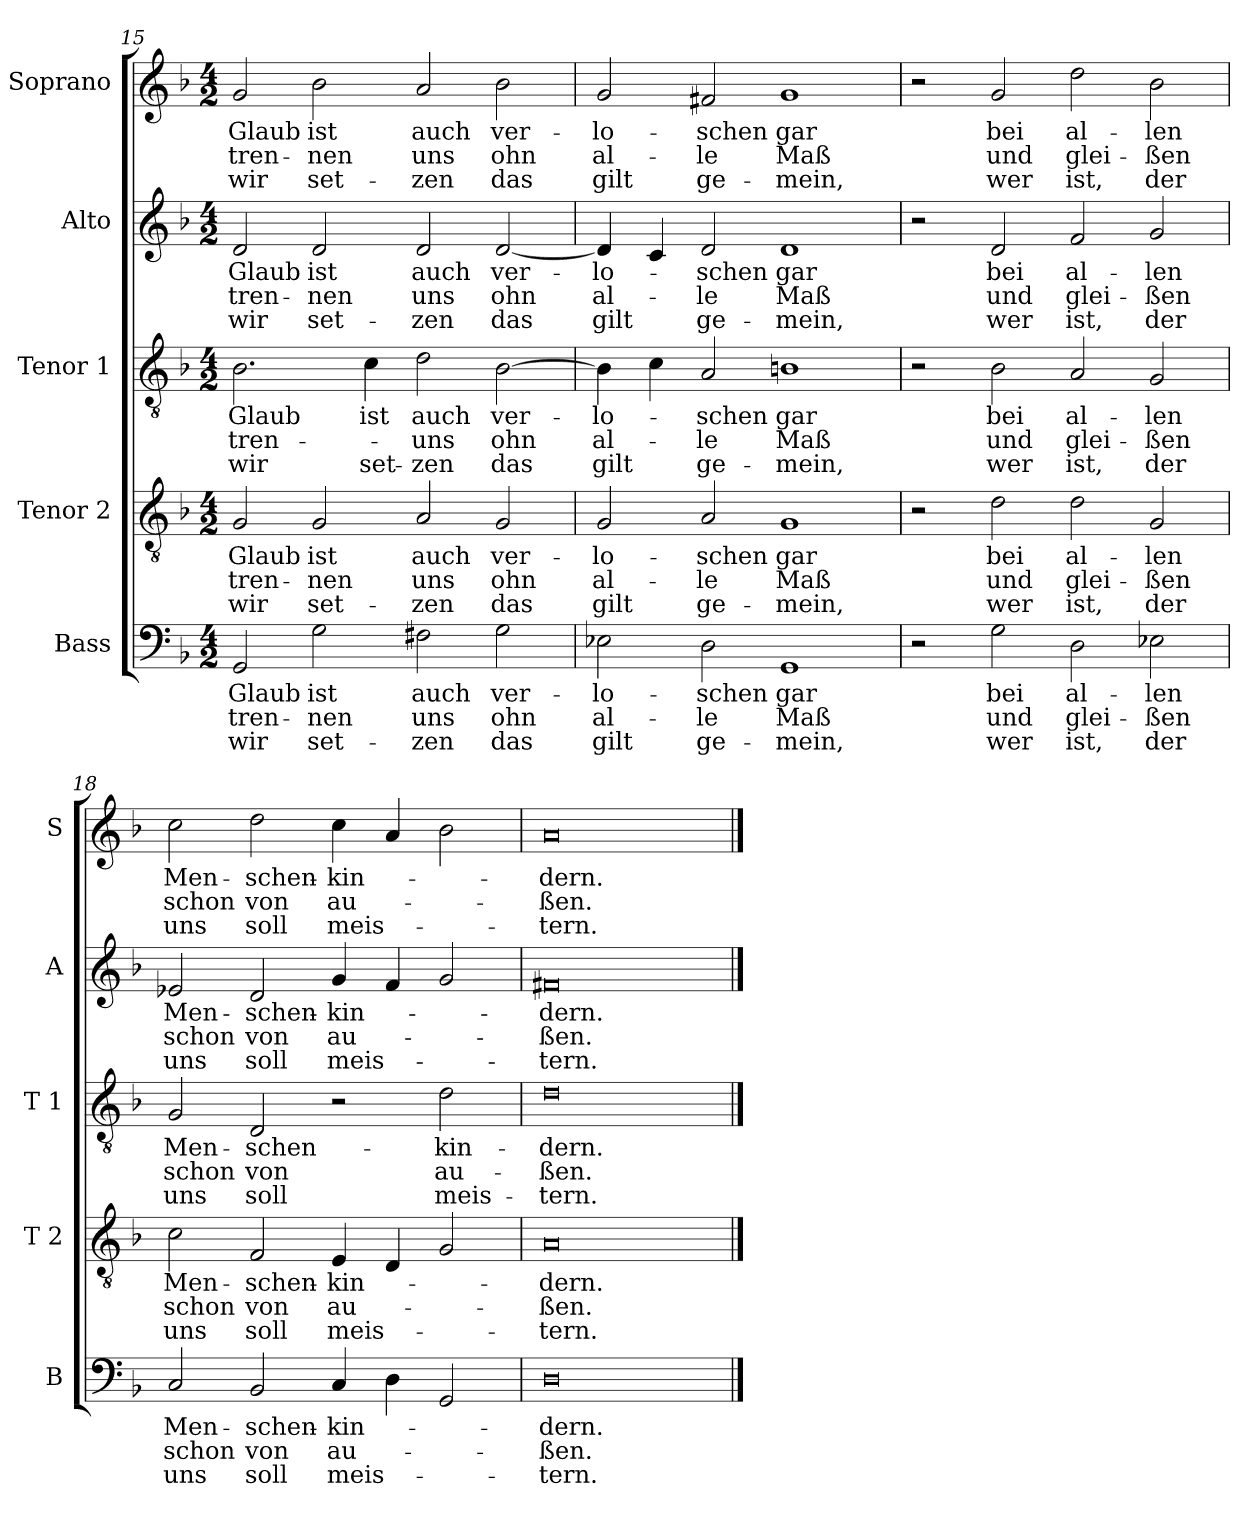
**kern	**text	**text	**text	**kern	**text	**text	**text	**kern	**text	**text	**text	**kern	**text	**text	**text	**kern	**text	**text	**text
*part5	*part5	*part5	*part5	*part4	*part4	*part4	*part4	*part3	*part3	*part3	*part3	*part2	*part2	*part2	*part2	*part1	*part1	*part1	*part1
*staff5	*staff5	*staff5	*staff5	*staff4	*staff4	*staff4	*staff4	*staff3	*staff3	*staff3	*staff3	*staff2	*staff2	*staff2	*staff2	*staff1	*staff1	*staff1	*staff1
*I"Bass	*	*	*	*I"Tenor 2	*	*	*	*I"Tenor 1	*	*	*	*I"Alto	*	*	*	*I"Soprano	*	*	*
*I'B	*	*	*	*I'T 2	*	*	*	*I'T 1	*	*	*	*I'A	*	*	*	*I'S	*	*	*
*clefF4	*	*	*	*clefGv2	*	*	*	*clefGv2	*	*	*	*clefG2	*	*	*	*clefG2	*	*	*
*k[b-]	*	*	*	*k[b-]	*	*	*	*k[b-]	*	*	*	*k[b-]	*	*	*	*k[b-]	*	*	*
*F:	*	*	*	*F:	*	*	*	*F:	*	*	*	*F:	*	*	*	*F:	*	*	*
*M4/2	*	*	*	*M4/2	*	*	*	*M4/2	*	*	*	*M4/2	*	*	*	*M4/2	*	*	*
=15	=15	=15	=15	=15	=15	=15	=15	=15	=15	=15	=15	=15	=15	=15	=15	=15	=15	=15	=15
!	!LO:LY:b	!LO:LY:b	!LO:LY:b	!	!LO:LY:b	!LO:LY:b	!LO:LY:b	!	!LO:LY:b	!LO:LY:b	!LO:LY:b	!	!LO:LY:b	!LO:LY:b	!LO:LY:b	!	!LO:LY:b	!LO:LY:b	!LO:LY:b
2GG/	Glaub	tren-	wir	2G/	Glaub	tren-	wir	2.B-\	Glaub	tren-	wir	2d/	Glaub	tren-	wir	2g/	Glaub	tren-	wir
!	!LO:LY:b	!LO:LY:b	!LO:LY:b	!	!LO:LY:b	!LO:LY:b	!LO:LY:b	!	!	!	!	!	!LO:LY:b	!LO:LY:b	!LO:LY:b	!	!LO:LY:b	!LO:LY:b	!LO:LY:b
2G\	ist	-nen	set-	2G/	ist	-nen	set-	.	.	.	.	2d/	ist	-nen	set-	2b-\	ist	-nen	set-
!	!	!	!	!	!	!	!	!	!LO:LY:b	!	!LO:LY:b	!	!	!	!	!	!	!	!
.	.	.	.	.	.	.	.	4c\	ist	.	set-	.	.	.	.	.	.	.	.
!	!LO:LY:b	!LO:LY:b	!LO:LY:b	!	!LO:LY:b	!LO:LY:b	!LO:LY:b	!	!LO:LY:b	!LO:LY:b	!LO:LY:b	!	!LO:LY:b	!LO:LY:b	!LO:LY:b	!	!LO:LY:b	!LO:LY:b	!LO:LY:b
2F#X\	auch	uns	-zen	2A/	auch	uns	-zen	2d\	auch	-uns	-zen	2d/	auch	uns	-zen	2a/	auch	uns	-zen
!	!LO:LY:b	!LO:LY:b	!LO:LY:b	!	!LO:LY:b	!LO:LY:b	!LO:LY:b	!	!LO:LY:b	!LO:LY:b	!LO:LY:b	!	!LO:LY:b	!LO:LY:b	!LO:LY:b	!	!LO:LY:b	!LO:LY:b	!LO:LY:b
2G\	ver-	ohn	das	2G/	ver-	ohn	das	[2B-\	ver-	ohn	das	[2d/	ver-	ohn	das	2b-\	ver-	ohn	das
=16	=16	=16	=16	=16	=16	=16	=16	=16	=16	=16	=16	=16	=16	=16	=16	=16	=16	=16	=16
!	!LO:LY:b	!LO:LY:b	!LO:LY:b	!	!LO:LY:b	!LO:LY:b	!LO:LY:b	!	!LO:LY:b	!LO:LY:b	!LO:LY:b	!	!LO:LY:b	!LO:LY:b	!LO:LY:b	!	!LO:LY:b	!LO:LY:b	!LO:LY:b
2E-X\	-lo-	al-	gilt	2G/	-lo-	al-	gilt	4B-\]	-lo-	al-	gilt	4d/]	-lo-	al-	gilt	2g/	-lo-	al-	gilt
.	.	.	.	.	.	.	.	4c\	.	.	.	4c/	.	.	.	.	.	.	.
!	!LO:LY:b	!LO:LY:b	!LO:LY:b	!	!LO:LY:b	!LO:LY:b	!LO:LY:b	!	!LO:LY:b	!LO:LY:b	!LO:LY:b	!	!LO:LY:b	!LO:LY:b	!LO:LY:b	!	!LO:LY:b	!LO:LY:b	!LO:LY:b
2D\	-schen	-le	ge-	2A/	-schen	-le	ge-	2A/	-schen	-le	ge-	2d/	-schen	-le	ge-	2f#X/	-schen	-le	ge-
!	!LO:LY:b	!LO:LY:b	!LO:LY:b	!	!LO:LY:b	!LO:LY:b	!LO:LY:b	!	!LO:LY:b	!LO:LY:b	!LO:LY:b	!	!LO:LY:b	!LO:LY:b	!LO:LY:b	!	!LO:LY:b	!LO:LY:b	!LO:LY:b
1GG	gar	Maß	-mein,	1G	gar	Maß	-mein,	1Bn	gar	Maß	-mein,	1d	gar	Maß	-mein,	1g	gar	Maß	-mein,
=17	=17	=17	=17	=17	=17	=17	=17	=17	=17	=17	=17	=17	=17	=17	=17	=17	=17	=17	=17
2r	.	.	.	2r	.	.	.	2r	.	.	.	2r	.	.	.	2r	.	.	.
!	!LO:LY:b	!LO:LY:b	!LO:LY:b	!	!LO:LY:b	!LO:LY:b	!LO:LY:b	!	!LO:LY:b	!LO:LY:b	!LO:LY:b	!	!LO:LY:b	!LO:LY:b	!LO:LY:b	!	!LO:LY:b	!LO:LY:b	!LO:LY:b
2G\	bei	und	wer	2d\	bei	und	wer	2B-\	bei	und	wer	2d/	bei	und	wer	2g/	bei	und	wer
!	!LO:LY:b	!LO:LY:b	!LO:LY:b	!	!LO:LY:b	!LO:LY:b	!LO:LY:b	!	!LO:LY:b	!LO:LY:b	!LO:LY:b	!	!LO:LY:b	!LO:LY:b	!LO:LY:b	!	!LO:LY:b	!LO:LY:b	!LO:LY:b
2D\	al-	glei-	ist,	2d\	al-	glei-	ist,	2A/	al-	glei-	ist,	2f/	al-	glei-	ist,	2dd\	al-	glei-	ist,
!	!LO:LY:b	!LO:LY:b	!LO:LY:b	!	!LO:LY:b	!LO:LY:b	!LO:LY:b	!	!LO:LY:b	!LO:LY:b	!LO:LY:b	!	!LO:LY:b	!LO:LY:b	!LO:LY:b	!	!LO:LY:b	!LO:LY:b	!LO:LY:b
2E-X\	-len	-ßen	der	2G/	-len	-ßen	der	2G/	-len	-ßen	der	2g/	-len	-ßen	der	2b-\	-len	-ßen	der
!!LO:LB:g=z
=18	=18	=18	=18	=18	=18	=18	=18	=18	=18	=18	=18	=18	=18	=18	=18	=18	=18	=18	=18
!	!LO:LY:b	!LO:LY:b	!LO:LY:b	!	!LO:LY:b	!LO:LY:b	!LO:LY:b	!	!LO:LY:b	!LO:LY:b	!LO:LY:b	!	!LO:LY:b	!LO:LY:b	!LO:LY:b	!	!LO:LY:b	!LO:LY:b	!LO:LY:b
2C/	Men-	schon	uns	2c\	Men-	schon	uns	2G/	Men-	schon	uns	2e-X/	Men-	schon	uns	2cc\	Men-	schon	uns
!	!LO:LY:b	!LO:LY:b	!LO:LY:b	!	!LO:LY:b	!LO:LY:b	!LO:LY:b	!	!LO:LY:b	!LO:LY:b	!LO:LY:b	!	!LO:LY:b	!LO:LY:b	!LO:LY:b	!	!LO:LY:b	!LO:LY:b	!LO:LY:b
2BB-/	-schen-	von	soll	2F/	-schen-	von	soll	2D/	-schen-	von	soll	2d/	-schen-	von	soll	2dd\	-schen-	von	soll
!	!LO:LY:b	!LO:LY:b	!LO:LY:b	!	!LO:LY:b	!LO:LY:b	!LO:LY:b	!	!	!	!	!	!LO:LY:b	!LO:LY:b	!LO:LY:b	!	!LO:LY:b	!LO:LY:b	!LO:LY:b
4C/	-kin-	au-	meis-	4E/	-kin-	au-	meis-	2r	.	.	.	4g/	-kin-	au-	meis-	4cc\	-kin-	au-	meis-
4D\	.	.	.	4D/	.	.	.	.	.	.	.	4f/	.	.	.	4a/	.	.	.
!	!	!	!	!	!	!	!	!	!LO:LY:b	!LO:LY:b	!LO:LY:b	!	!	!	!	!	!	!	!
2GG/	.	.	.	2G/	.	.	.	2d\	-kin-	au-	meis-	2g/	.	.	.	2b-\	.	.	.
=19	=19	=19	=19	=19	=19	=19	=19	=19	=19	=19	=19	=19	=19	=19	=19	=19	=19	=19	=19
!	!LO:LY:b	!LO:LY:b	!LO:LY:b	!	!LO:LY:b	!LO:LY:b	!LO:LY:b	!	!LO:LY:b	!LO:LY:b	!LO:LY:b	!	!LO:LY:b	!LO:LY:b	!LO:LY:b	!	!LO:LY:b	!LO:LY:b	!LO:LY:b
0D	-dern.	-ßen.	-tern.	0A	-dern.	-ßen.	-tern.	0d	-dern.	-ßen.	-tern.	0f#X	-dern.	-ßen.	-tern.	0a	-dern.	-ßen.	-tern.
==	==	==	==	==	==	==	==	==	==	==	==	==	==	==	==	==	==	==	==
*-	*-	*-	*-	*-	*-	*-	*-	*-	*-	*-	*-	*-	*-	*-	*-	*-	*-	*-	*-
